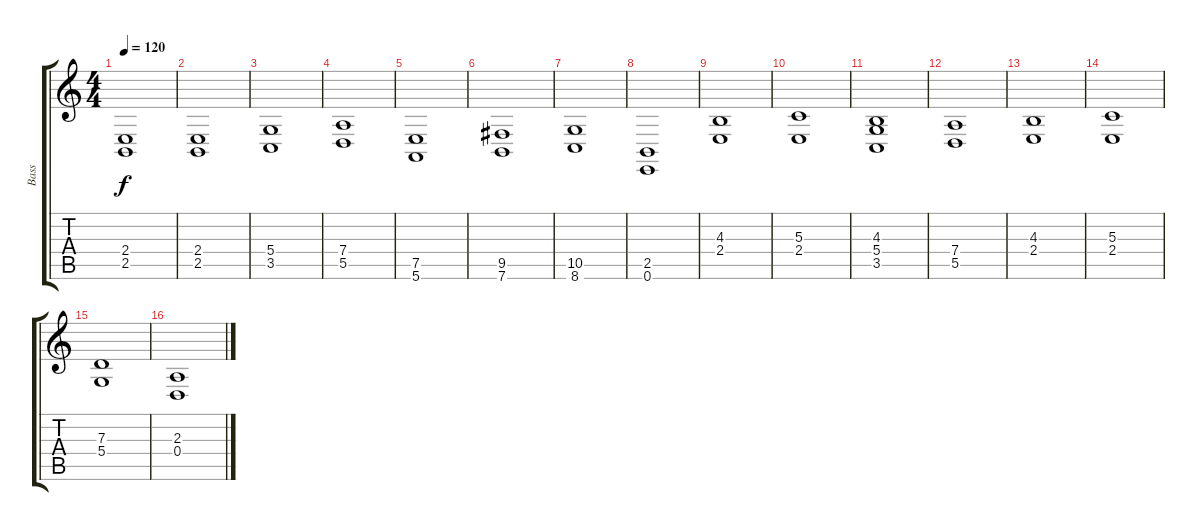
\track ("Bass" "Bass") {instrument fx1rain}
\staff {score tabs}
\tuning (E4 B3 G3 D3 A2 E2) {hide}
\ts (4 4)
\tempo 120
\clef g2
\ks c
(2.4 2.5).1{dy f} |
(2.4 2.5).1 |
(5.4 3.5).1 |
(7.4 5.5).1 |
(7.5 5.6).1 |
(9.5 7.6).1 |
(10.5 8.6).1 |
(2.5 0.6).1 |
(4.3 2.4).1 |
(5.3 2.4).1 |
(4.3 5.4 3.5).1 |
(7.4 5.5).1 |
(4.3 2.4).1 |
(5.3 2.4).1 |
(7.3 5.4).1 |
(2.3 0.4).1
